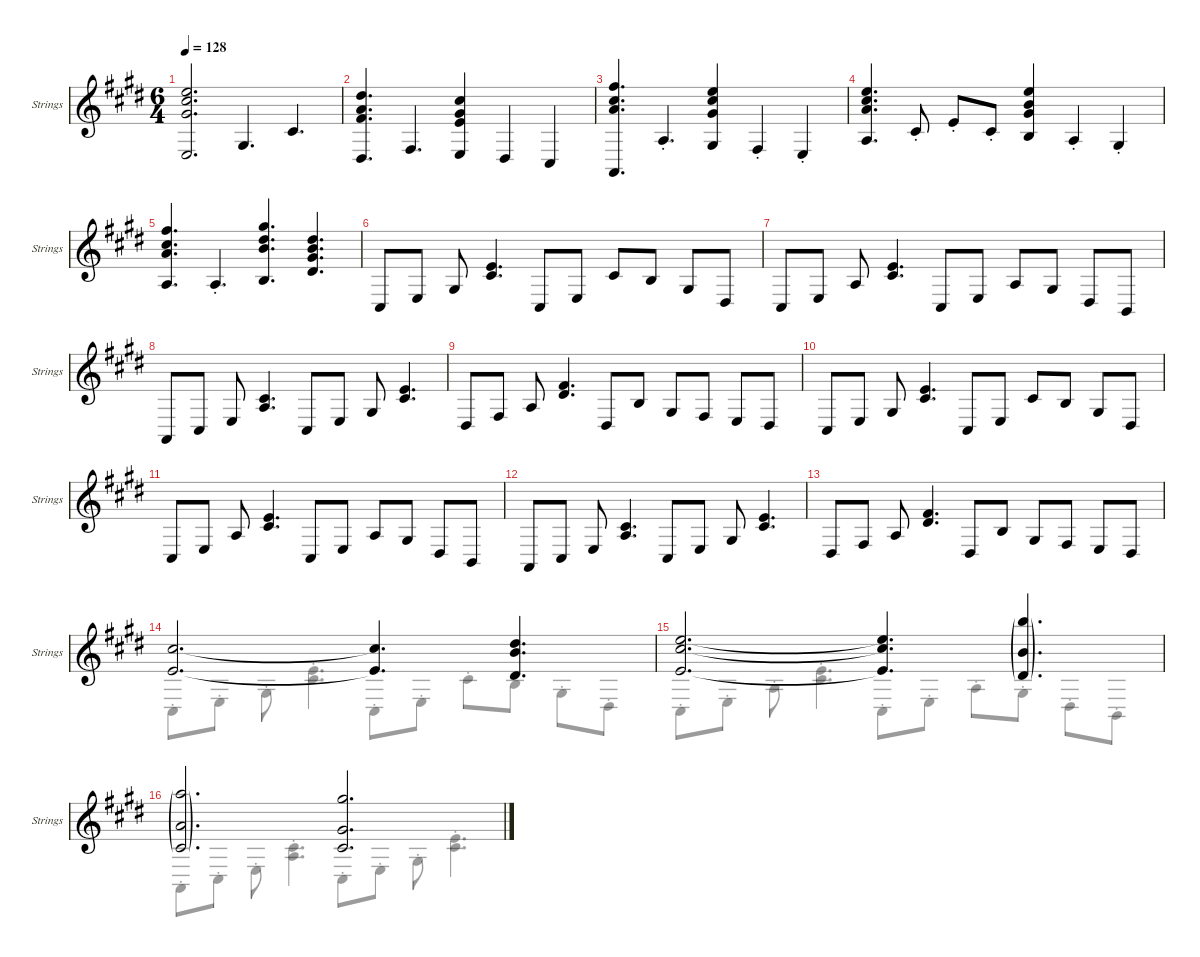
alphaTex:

\defaultSystemsLayout 4
\hideDynamics
\bracketExtendMode nobrackets
\useSystemSignSeparator
\singleTrackTrackNamePolicy allsystems
\multiTrackTrackNamePolicy allsystems
\firstSystemTrackNameMode fullname
\otherSystemsTrackNameMode fullname
\firstSystemTrackNameOrientation horizontal
\otherSystemsTrackNameOrientation horizontal
\track ("Strings" "vln.") {instrument stringensemble1}
\staff {score}
\tuning (E4 B3 G3 D3 A2 C2)
\voice
\ts (6 4)
\tempo 128
\clef g2
\ks e
(17.2{acc forcenatural} 18.3{acc #} 18.4{acc #} 16.6{acc forcenatural}).2{d dy mp beam Up} 20.6{acc #}.4{d dy f beam Up} 16.5{acc #}.4{d beam Up} |
(16.2{acc #} 14.3{acc forcenatural} 16.4{acc #} 15.6{acc #}).4{d dy mp beam Up} 18.6{acc #}.4{d dy f beam Up} (0.1{acc forcenatural} 18.3{acc #} 18.4{acc #} 16.6{acc forcenatural}).4{dy mp beam Up} 15.6{acc #}.4{dy f beam Up} 13.6{acc #}.4{beam Up} |
(14.1{acc #} 14.2{acc #} 14.3{acc forcenatural} 0.5{acc forcenatural}).4{d dy mp beam Up} 12.5{st acc forcenatural}.4{d dy f beam Up} (12.1{acc forcenatural} 14.2{acc #} 13.3{acc #} 11.5{acc #}).4{dy mp beam Up} 9.5{st acc #}.4{dy f beam Up} 7.5{st acc forcenatural}.4{beam Up} |
(12.1{acc forcenatural} 14.2{acc #} 14.3{acc forcenatural} 12.5{acc forcenatural}).4{d dy mp beam Up} 11.4{st acc #}.8{dy f beam Up} 14.4{st acc forcenatural}.8{beam Up} 11.4{st acc #}.8{beam Up} (12.1{acc forcenatural} 12.2{acc forcenatural} 13.3{acc #} 14.5{acc forcenatural}).4{dy mp beam Up} 12.5{st acc forcenatural}.4{dy f beam Up} 11.5{st acc #}.4{beam Up} |
(14.1{acc #} 14.2{acc #} 14.3{acc forcenatural} 12.5{acc forcenatural}).4{d dy mp beam Up} 12.5{st acc forcenatural}.4{d dy f beam Up} (16.1{acc #} 16.2{acc #} 16.3{acc forcenatural} 14.5{acc forcenatural}).4{d dy mp beam Up} (16.2{acc #} 16.3{acc forcenatural} 18.4{acc #} 18.5{acc #}).4{d beam Up} |
13.6{acc #}.8{beam Up} 16.6{acc forcenatural}.8{beam Up} 11.5{acc #}.8{beam Up} (0.1{acc forcenatural} 11.4{acc #}).4{d beam Up} 13.6{acc #}.8{beam Up} 7.5{acc forcenatural}.8{beam Up} 6.3{acc #}.8{beam Up} 4.3{acc forcenatural}.8{beam Up} 6.4{acc #}.8{beam Up} 6.5{acc #}.8{beam Up} |
4.5{acc #}.8{beam Up} 2.4{acc forcenatural}.8{beam Up} 2.3{acc forcenatural}.8{beam Up} (0.1{acc forcenatural} 2.2{acc #}).4{d beam Up} 4.5{acc #}.8{beam Up} 2.4{acc forcenatural}.8{beam Up} 2.3{acc forcenatural}.8{beam Up} 1.3{acc #}.8{beam Up} 1.4{acc #}.8{beam Up} 2.5{acc forcenatural}.8{beam Up} |
0.5{acc forcenatural}.8{beam Up} 4.5{acc #}.8{beam Up} 2.4{acc forcenatural}.8{beam Up} (2.2{acc #} 2.3{acc forcenatural}).4{d beam Up} 4.5{acc #}.8{beam Up} 2.4{acc forcenatural}.8{beam Up} 1.3{acc #}.8{beam Up} (0.1{acc forcenatural} 2.2{acc #}).4{d beam Up} |
1.4{acc #}.8{beam Up} 4.4{acc #}.8{beam Up} 2.3{acc forcenatural}.8{beam Up} (2.1{acc #} 4.2{acc #}).4{d beam Up} 1.4{acc #}.8{beam Up} 0.2{acc forcenatural}.8{beam Up} 1.3{acc #}.8{beam Up} 4.4{acc #}.8{beam Up} 2.4{acc forcenatural}.8{beam Up} 1.4{acc #}.8{beam Up} |
4.5{acc #}.8{beam Up} 2.4{acc forcenatural}.8{beam Up} 1.3{acc #}.8{beam Up} (0.1{acc forcenatural} 2.2{acc #}).4{d beam Up} 4.5{acc #}.8{beam Up} 2.4{acc forcenatural}.8{beam Up} 2.2{acc #}.8{beam Up} 0.2{acc forcenatural}.8{beam Up} 1.3{acc #}.8{beam Up} 1.4{acc #}.8{beam Up} |
4.5{acc #}.8{beam Up} 2.4{acc forcenatural}.8{beam Up} 2.3{acc forcenatural}.8{beam Up} (0.1{acc forcenatural} 2.2{acc #}).4{d beam Up} 4.5{acc #}.8{beam Up} 2.4{acc forcenatural}.8{beam Up} 2.3{acc forcenatural}.8{beam Up} 1.3{acc #}.8{beam Up} 1.4{acc #}.8{beam Up} 2.5{acc forcenatural}.8{beam Up} |
0.5{acc forcenatural}.8{beam Up} 4.5{acc #}.8{beam Up} 2.4{acc forcenatural}.8{beam Up} (2.2{acc #} 2.3{acc forcenatural}).4{d beam Up} 4.5{acc #}.8{beam Up} 2.4{acc forcenatural}.8{beam Up} 1.3{acc #}.8{beam Up} (0.1{acc forcenatural} 2.2{acc #}).4{d beam Up} |
1.4{acc #}.8{beam Up} 4.4{acc #}.8{beam Up} 2.3{acc forcenatural}.8{beam Up} (2.1{acc #} 4.2{acc #}).4{d beam Up} 1.4{acc #}.8{beam Up} 0.2{acc forcenatural}.8{beam Up} 1.3{acc #}.8{beam Up} 4.4{acc #}.8{beam Up} 2.4{acc forcenatural}.8{beam Up} 1.4{acc #}.8{beam Up} |
(9.1{acc #} 9.3{acc forcenatural}).2{d dy ppp beam Up} (9.1{t acc #} 9.3{t acc forcenatural}).4{d beam Up} (11.1{acc #} 12.2{acc forcenatural} 13.4{acc #}).4{d beam Up} |
(12.1{acc forcenatural} 14.2{acc #} 14.4{acc forcenatural}).2{d beam Up} (12.1{t acc forcenatural} 14.2{t acc #} 14.4{t acc forcenatural}).4{d beam Up} (19.1{g acc forcenatural} 12.2{g acc forcenatural} 8.3{g acc #}).4{d dy pp beam Up} |
(17.1{g acc forcenatural} 10.2{g acc forcenatural} 6.3{g acc #}).2{d beam Up} (16.1{acc #} 18.4{acc #} 16.5{acc #}).2{d dy ppp beam Up}
\voice
\clef g2
\ottava regular
\simile none
\ks e
|
|
|
|
|
|
|
|
|
|
|
|
|
4.5{st acc #}.8{beam Down} 2.4{st acc forcenatural}.8{beam Down} 1.3{st acc #}.8{beam Down} (0.1{st acc forcenatural} 2.2{st acc #}).4{d beam Down} 4.5{st acc #}.8{beam Down} 2.4{st acc forcenatural}.8{beam Down} 2.2{st acc #}.8{beam Down} 4.3{st acc forcenatural}.8{beam Down} 1.3{st acc #}.8{beam Down} 1.4{st acc #}.8{beam Down} |
4.5{st acc #}.8{beam Down} 2.4{st acc forcenatural}.8{beam Down} 2.3{st acc forcenatural}.8{beam Down} (0.1{st acc forcenatural} 2.2{st acc #}).4{d beam Down} 4.5{st acc #}.8{beam Down} 2.4{st acc forcenatural}.8{beam Down} 2.3{st acc forcenatural}.8{beam Down} 6.4{st acc #}.8{beam Down} 1.4{st acc #}.8{beam Down} 2.5{st acc forcenatural}.8{beam Down} |
0.5{st acc forcenatural}.8{beam Down} 4.5{st acc #}.8{beam Down} 2.4{st acc forcenatural}.8{beam Down} (2.2{st acc #} 2.3{st acc forcenatural}).4{d beam Down} 4.5{st acc #}.8{beam Down} 2.4{st acc forcenatural}.8{beam Down} 1.3{st acc #}.8{beam Down} (0.1{st acc forcenatural} 2.2{st acc #}).4{d beam Down}
